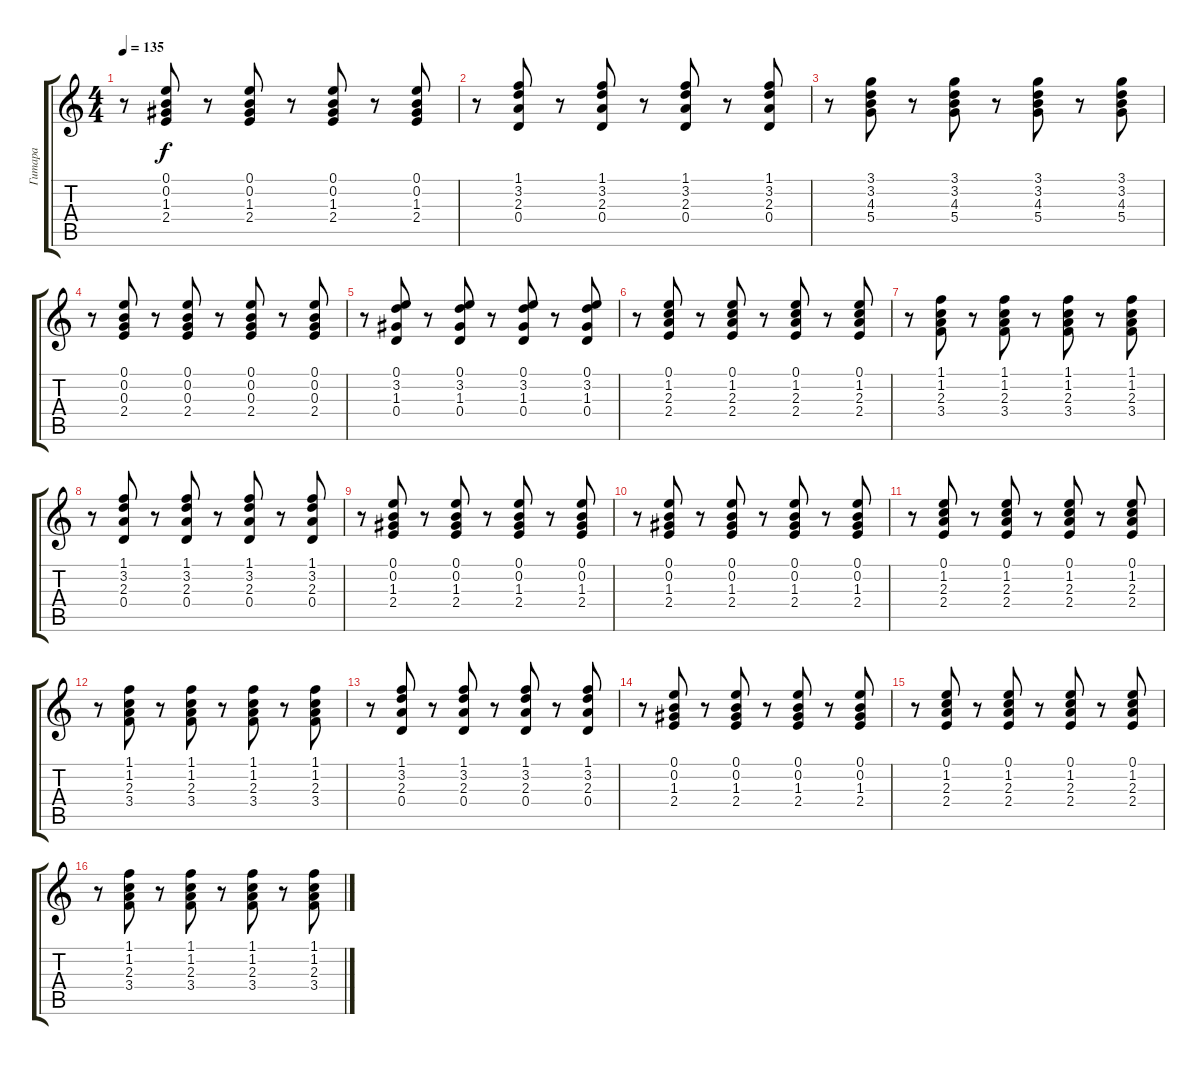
\track ("Гитара" "Гитара") {instrument overdrivenguitar}
\staff {score tabs}
\tuning (E4 B3 G3 D3 A2 E2) {hide}
\ts (4 4)
\tempo 135
\clef g2
\ks c
r.8{dy f} (0.1 0.2 1.3 2.4).8 r.8 (0.1 0.2 1.3 2.4).8 r.8 (0.1 0.2 1.3 2.4).8 r.8 (0.1 0.2 1.3 2.4).8 |
r.8 (1.1 3.2 2.3 0.4).8 r.8 (1.1 3.2 2.3 0.4).8 r.8 (1.1 3.2 2.3 0.4).8 r.8 (1.1 3.2 2.3 0.4).8 |
r.8 (3.1 3.2 4.3 5.4).8 r.8 (3.1 3.2 4.3 5.4).8 r.8 (3.1 3.2 4.3 5.4).8 r.8 (3.1 3.2 4.3 5.4).8 |
r.8 (0.1 0.2 0.3 2.4).8 r.8 (0.1 0.2 0.3 2.4).8 r.8 (0.1 0.2 0.3 2.4).8 r.8 (0.1 0.2 0.3 2.4).8 |
r.8 (0.1 3.2 1.3 0.4).8 r.8 (0.1 3.2 1.3 0.4).8 r.8 (0.1 3.2 1.3 0.4).8 r.8 (0.1 3.2 1.3 0.4).8 |
r.8 (0.1 1.2 2.3 2.4).8 r.8 (0.1 1.2 2.3 2.4).8 r.8 (0.1 1.2 2.3 2.4).8 r.8 (0.1 1.2 2.3 2.4).8 |
r.8 (1.1 1.2 2.3 3.4).8 r.8 (1.1 1.2 2.3 3.4).8 r.8 (1.1 1.2 2.3 3.4).8 r.8 (1.1 1.2 2.3 3.4).8 |
r.8 (1.1 3.2 2.3 0.4).8 r.8 (1.1 3.2 2.3 0.4).8 r.8 (1.1 3.2 2.3 0.4).8 r.8 (1.1 3.2 2.3 0.4).8 |
r.8 (0.1 0.2 1.3 2.4).8 r.8 (0.1 0.2 1.3 2.4).8 r.8 (0.1 0.2 1.3 2.4).8 r.8 (0.1 0.2 1.3 2.4).8 |
r.8 (0.1 0.2 1.3 2.4).8 r.8 (0.1 0.2 1.3 2.4).8 r.8 (0.1 0.2 1.3 2.4).8 r.8 (0.1 0.2 1.3 2.4).8 |
r.8 (0.1 1.2 2.3 2.4).8 r.8 (0.1 1.2 2.3 2.4).8 r.8 (0.1 1.2 2.3 2.4).8 r.8 (0.1 1.2 2.3 2.4).8 |
r.8 (1.1 1.2 2.3 3.4).8 r.8 (1.1 1.2 2.3 3.4).8 r.8 (1.1 1.2 2.3 3.4).8 r.8 (1.1 1.2 2.3 3.4).8 |
r.8 (1.1 3.2 2.3 0.4).8 r.8 (1.1 3.2 2.3 0.4).8 r.8 (1.1 3.2 2.3 0.4).8 r.8 (1.1 3.2 2.3 0.4).8 |
r.8 (0.1 0.2 1.3 2.4).8 r.8 (0.1 0.2 1.3 2.4).8 r.8 (0.1 0.2 1.3 2.4).8 r.8 (0.1 0.2 1.3 2.4).8 |
r.8 (0.1 1.2 2.3 2.4).8 r.8 (0.1 1.2 2.3 2.4).8 r.8 (0.1 1.2 2.3 2.4).8 r.8 (0.1 1.2 2.3 2.4).8 |
r.8 (1.1 1.2 2.3 3.4).8 r.8 (1.1 1.2 2.3 3.4).8 r.8 (1.1 1.2 2.3 3.4).8 r.8 (1.1 1.2 2.3 3.4).8
